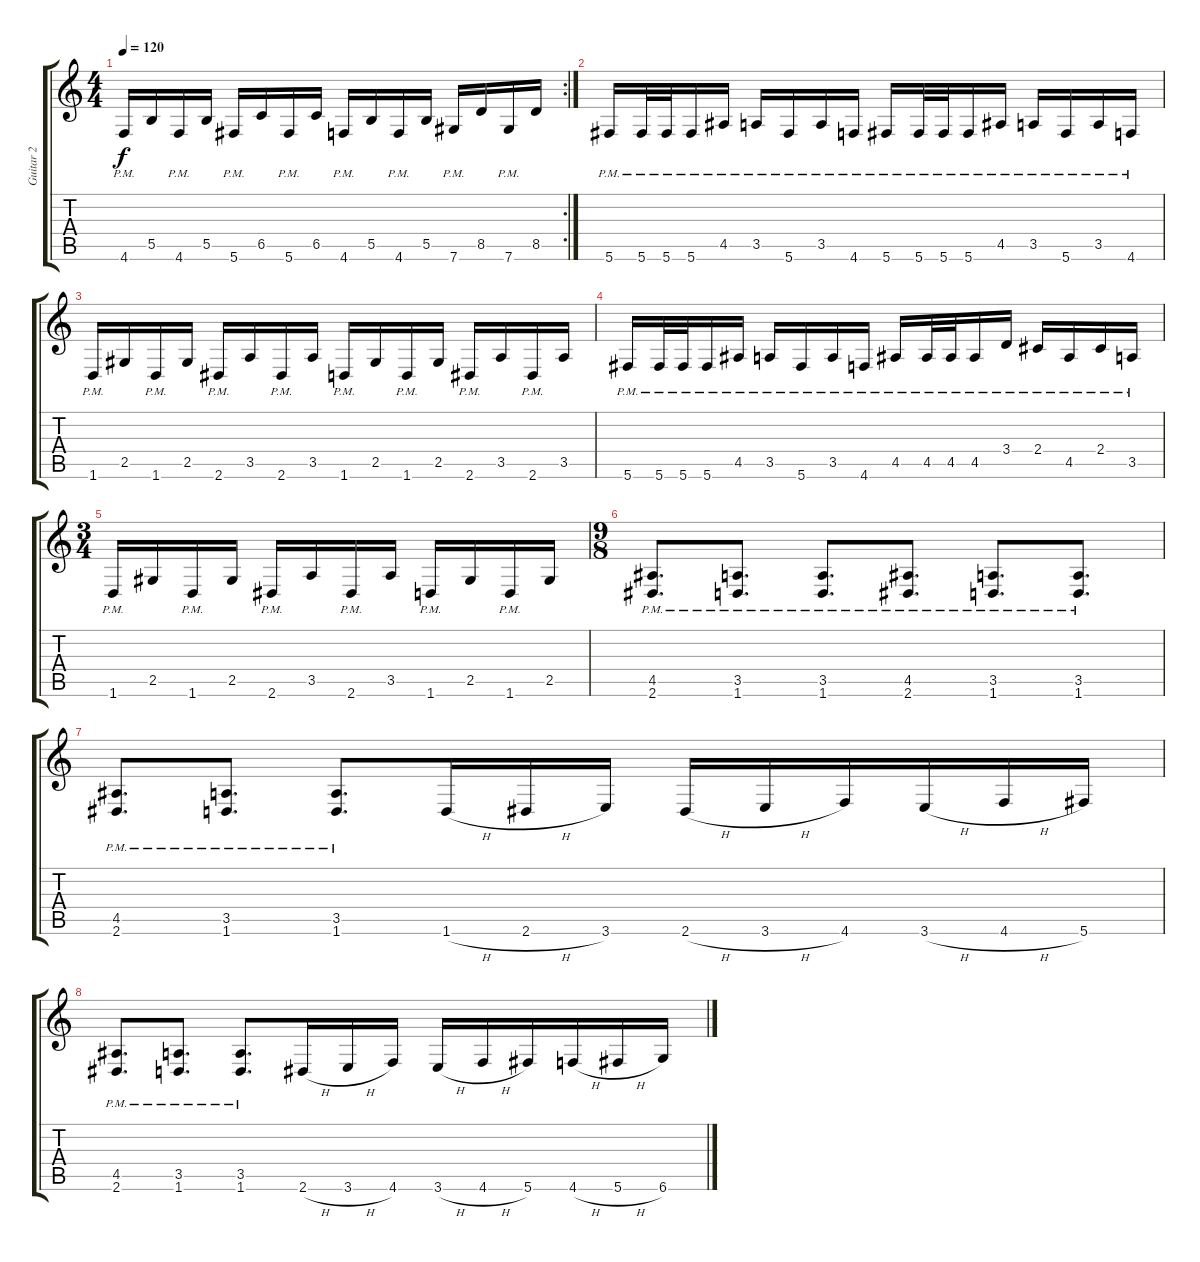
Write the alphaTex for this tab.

\track ("Guitar 2" "Guitar 2") {instrument distortionguitar}
\staff {score tabs}
\tuning (Db4 Ab3 E3 B2 Gb2 Db2) {hide}
\rc 2
\ts (4 4)
\tempo 120
\clef g2
\ks c
4.6{pm}.16{dy f} 5.5.16 4.6{pm}.16 5.5.16 5.6{pm}.16 6.5.16 5.6{pm}.16 6.5.16 4.6{pm}.16 5.5.16 4.6{pm}.16 5.5.16 7.6{pm}.16 8.5.16 7.6{pm}.16 8.5.16 |
5.6{pm}.16 5.6{pm}.32 5.6{pm}.32 5.6{pm}.16 4.5{pm}.16 3.5{pm}.16 5.6{pm}.16 3.5{pm}.16 4.6{pm}.16 5.6{pm}.16 5.6{pm}.32 5.6{pm}.32 5.6{pm}.16 4.5{pm}.16 3.5{pm}.16 5.6{pm}.16 3.5{pm}.16 4.6{pm}.16 |
1.6{pm}.16 2.5.16 1.6{pm}.16 2.5.16 2.6{pm}.16 3.5.16 2.6{pm}.16 3.5.16 1.6{pm}.16 2.5.16 1.6{pm}.16 2.5.16 2.6{pm}.16 3.5.16 2.6{pm}.16 3.5.16 |
5.6{pm}.16 5.6{pm}.32 5.6{pm}.32 5.6{pm}.16 4.5{pm}.16 3.5{pm}.16 5.6{pm}.16 3.5{pm}.16 4.6{pm}.16 4.5{pm}.16 4.5{pm}.32 4.5{pm}.32 4.5{pm}.16 3.4{pm}.16 2.4{pm}.16 4.5{pm}.16 2.4{pm}.16 3.5{pm}.16 |
\ts (3 4)
1.6{pm}.16 2.5.16 1.6{pm}.16 2.5.16 2.6{pm}.16 3.5.16 2.6{pm}.16 3.5.16 1.6{pm}.16 2.5.16 1.6{pm}.16 2.5.16 |
\ts (9 8)
(4.5{pm} 2.6{pm}).8{d} (3.5{pm} 1.6{pm}).8{d} (3.5{pm} 1.6{pm}).8{d} (4.5{pm} 2.6{pm}).8{d} (3.5{pm} 1.6{pm}).8{d} (3.5{pm} 1.6{pm}).8{d} |
(4.5{pm} 2.6{pm}).8{d} (3.5{pm} 1.6{pm}).8{d} (3.5{pm} 1.6{pm}).8{d} 1.6{h}.16 2.6{h}.16 3.6.16 2.6{h}.16 3.6{h}.16 4.6.16 3.6{h}.16 4.6{h}.16 5.6.16 |
(4.5{pm} 2.6{pm}).8{d} (3.5{pm} 1.6{pm}).8{d} (3.5{pm} 1.6{pm}).8{d} 2.6{h}.16 3.6{h}.16 4.6.16 3.6{h}.16 4.6{h}.16 5.6.16 4.6{h}.16 5.6{h}.16 6.6.16
